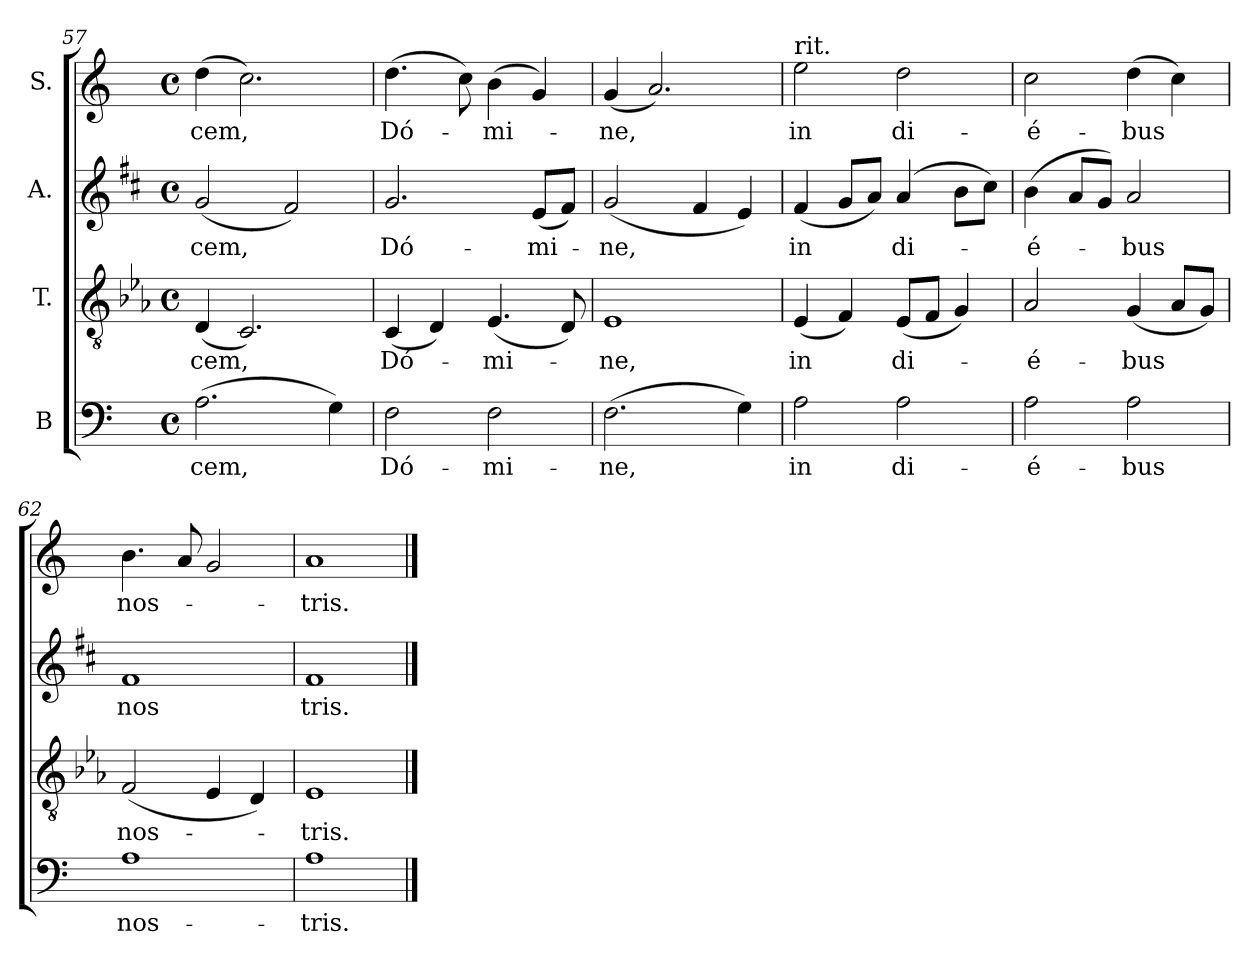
**kern	**text	**kern	**text	**kern	**text	**kern	**text
*part4	*part4	*part3	*part3	*part2	*part2	*part1	*part1
*staff4	*staff4	*staff3	*staff3	*staff2	*staff2	*staff1	*staff1
*I"B	*	*I"T.	*	*I"A.	*	*I"S.	*
*clefF4	*	*clefGv2	*	*clefG2	*	*clefG2	*
*	*	*ITrd2c3	*	*ITrd1c2	*	*	*
*k[]	*	*k[]	*	*k[]	*	*k[]	*
*a:	*	*a:	*	*a:	*	*a:	*
*M4/4	*	*M4/4	*	*M4/4	*	*M4/4	*
*met(c)	*	*met(c)	*	*met(c)	*	*met(c)	*
=57	=57	=57	=57	=57	=57	=57	=57
!	!LO:LY:b:color=#000000	!	!	!	!	!	!
!	!	!	!LO:LY:b:color=#000000	!	!	!	!
!	!	!	!	!	!LO:LY:b:color=#000000	!	!
!	!	!	!	!	!	!	!LO:LY:b:color=#000000
(2.Ai\	-cem,	(4BBi/	-cem,	(2fi/	-cem,	(4ddi\	-cem,
.	.	2.AAi/)	.	.	.	2.cci\)	.
.	.	.	.	2ei/)	.	.	.
4Gi\)	.	.	.	.	.	.	.
!!LO:LB:g=z
=58	=58	=58	=58	=58	=58	=58	=58
!	!LO:LY:b:color=#000000	!	!	!	!	!	!
!	!	!	!LO:LY:b:color=#000000	!	!	!	!
!	!	!	!	!	!LO:LY:b:color=#000000	!	!
!	!	!	!	!	!	!	!LO:LY:b:color=#000000
2Fi\	Dó-	(4AAi/	Dó-	2.fi/	Dó-	(4.ddi\	Dó-
.	.	4BBi/)	.	.	.	.	.
.	.	.	.	.	.	8cci\)	.
!	!LO:LY:b:color=#000000	!	!	!	!	!	!
!	!	!	!LO:LY:b:color=#000000	!	!	!	!
!	!	!	!	!	!	!	!LO:LY:b:color=#000000
2Fi\	-mi-	(4.Ci/	-mi-	.	.	(4bi\	-mi-
!	!	!	!	!	!LO:LY:b:color=#000000	!	!
.	.	.	.	(8di/L	-mi-	4gi/)	.
.	.	8BBi/)	.	8ei/J)	.	.	.
=59	=59	=59	=59	=59	=59	=59	=59
!	!LO:LY:b:color=#000000	!	!	!	!	!	!
!	!	!	!LO:LY:b:color=#000000	!	!	!	!
!	!	!	!	!	!LO:LY:b:color=#000000	!	!
!	!	!	!	!	!	!	!LO:LY:b:color=#000000
(2.Fi\	-ne,	1Ci	-ne,	(2fi/	-ne,	(4gi/	-ne,
.	.	.	.	.	.	2.ai/)	.
.	.	.	.	4ei/	.	.	.
4Gi\)	.	.	.	4di/)	.	.	.
=60	=60	=60	=60	=60	=60	=60	=60
!	!LO:LY:b:color=#000000	!	!	!	!	!	!
!	!	!	!LO:LY:b:color=#000000	!	!	!	!
!	!	!	!	!	!LO:LY:b:color=#000000	!	!
!	!	!	!	!	!	!LO:TX:t=rit.	!
!	!	!	!	!	!	!	!LO:LY:b:color=#000000
2Ai\	in	(4Ci/	in	(4ei/	in	2eei\	in
.	.	4Di/)	.	8fi/L	.	.	.
.	.	.	.	8gi/J)	.	.	.
!	!LO:LY:b:color=#000000	!	!	!	!	!	!
!	!	!	!LO:LY:b:color=#000000	!	!	!	!
!	!	!	!	!	!LO:LY:b:color=#000000	!	!
!	!	!	!	!	!	!	!LO:LY:b:color=#000000
2Ai\	di-	(8Ci/L	di-	(4gi/	di-	2ddi\	di-
.	.	8Di/J	.	.	.	.	.
.	.	4Ei/)	.	8ai\L	.	.	.
.	.	.	.	8bi\J)	.	.	.
=61	=61	=61	=61	=61	=61	=61	=61
!	!LO:LY:b:color=#000000	!	!	!	!	!	!
!	!	!	!LO:LY:b:color=#000000	!	!	!	!
!	!	!	!	!	!LO:LY:b:color=#000000	!	!
!	!	!	!	!	!	!	!LO:LY:b:color=#000000
2Ai\	-é-	2Fi/	-é-	(4ai\	-é-	2cci\	-é-
.	.	.	.	8gi/L	.	.	.
.	.	.	.	8fi/J)	.	.	.
!	!LO:LY:b:color=#000000	!	!	!	!	!	!
!	!	!	!LO:LY:b:color=#000000	!	!	!	!
!	!	!	!	!	!LO:LY:b:color=#000000	!	!
!	!	!	!	!	!	!	!LO:LY:b:color=#000000
2Ai\	-bus	(4Ei/	-bus	2gi/	-bus	(4ddi\	-bus
.	.	8Fi/L	.	.	.	4cci\)	.
.	.	8Ei/J)	.	.	.	.	.
=62	=62	=62	=62	=62	=62	=62	=62
!	!LO:LY:b:color=#000000	!	!	!	!	!	!
!	!	!	!LO:LY:b:color=#000000	!	!	!	!
!	!	!	!	!	!LO:LY:b:color=#000000	!	!
!	!	!	!	!	!	!	!LO:LY:b:color=#000000
1Ai	nos-	(2Di/	nos-	1ei	nos	4.bi\	nos-
.	.	.	.	.	.	8ai/	.
.	.	4Ci/	.	.	.	2gi/	.
.	.	4BBi/)	.	.	.	.	.
=63	=63	=63	=63	=63	=63	=63	=63
!	!LO:LY:b:color=#000000	!	!	!	!	!	!
!	!	!	!LO:LY:b:color=#000000	!	!	!	!
!	!	!	!	!	!LO:LY:b:color=#000000	!	!
!	!	!	!	!	!	!	!LO:LY:b:color=#000000
1Ai	-tris.	1Ci	-tris.	1ei	tris.	1ai	-tris.
==	==	==	==	==	==	==	==
*-	*-	*-	*-	*-	*-	*-	*-
